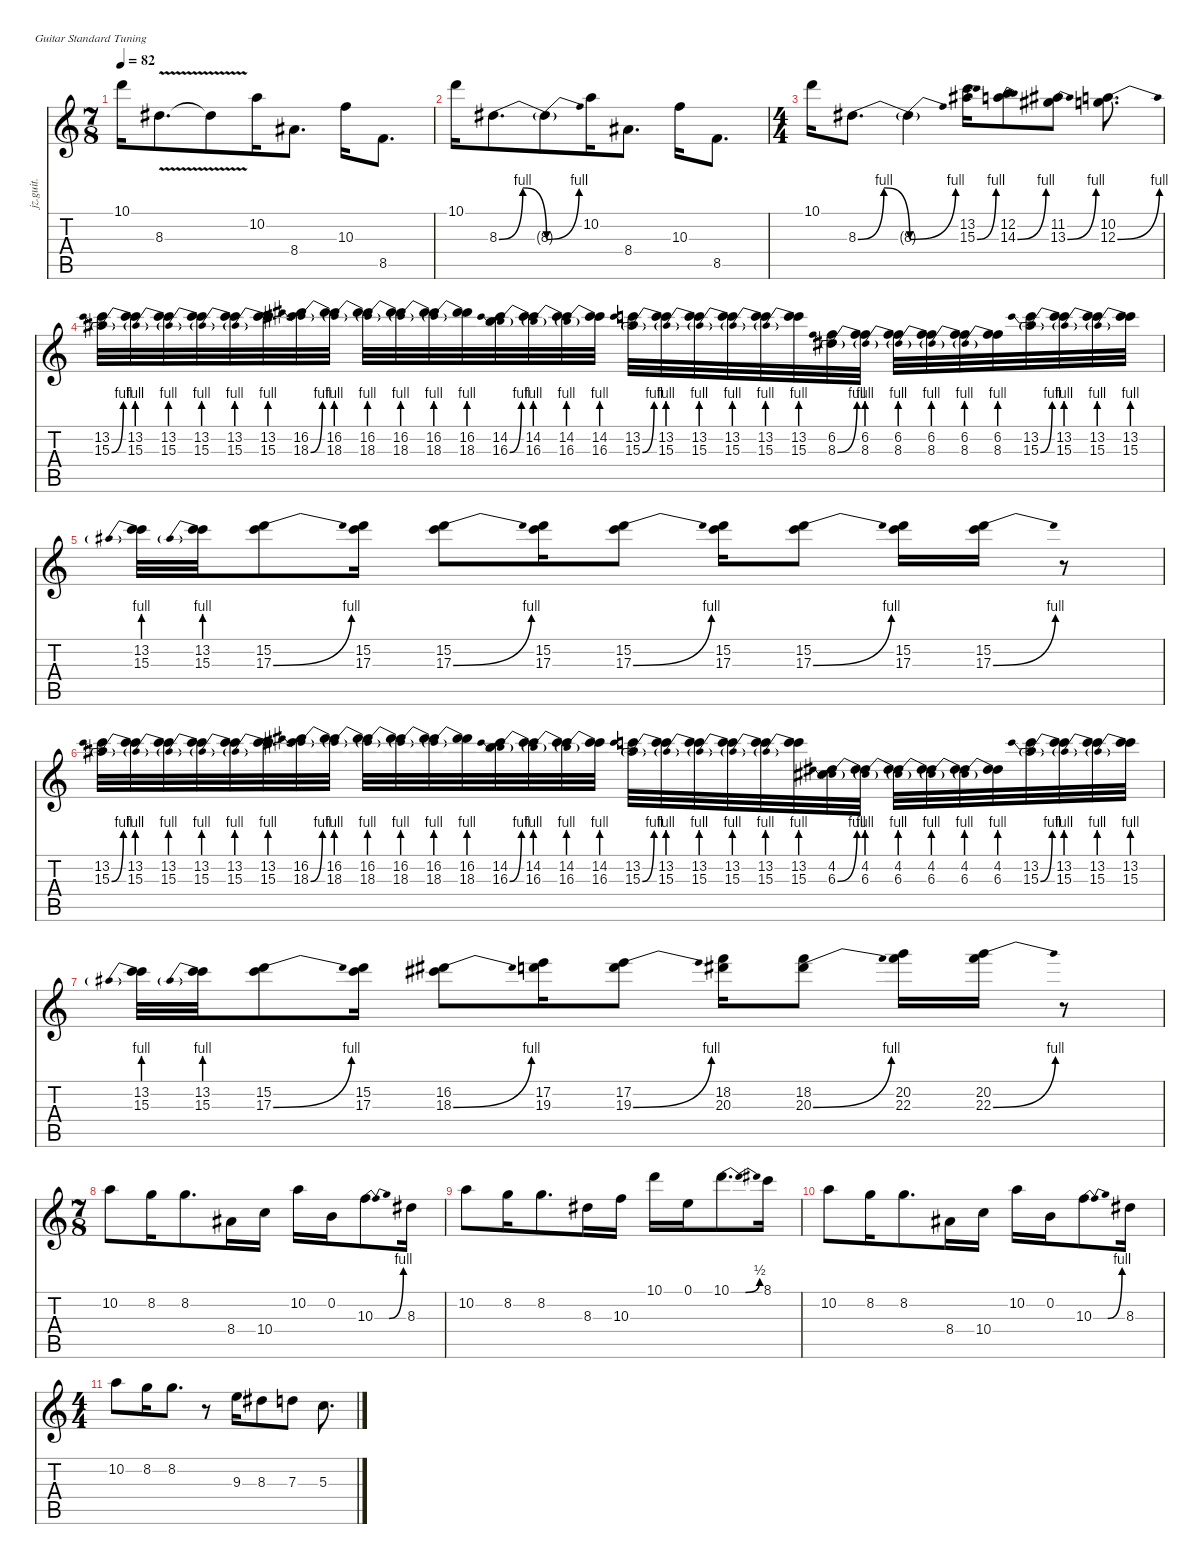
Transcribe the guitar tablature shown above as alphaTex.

\defaultSystemsLayout 4
\hideDynamics
\bracketExtendMode nobrackets
\track ("Lead 1 (jonny)" "jz.guit.") {instrument electricguitarjazz}
\staff {score tabs}
\tuning (E4 B3 G3 D3 A2 E2)
\ts (7 8)
\tempo 82
\clef g2
\ks c
10.1.16{dy f} 8.3{v acc #}.8{d} 8.3{v t acc #}.8 10.2.16 8.4{acc #}.8{d} 10.3.16 8.5.8{d} |
10.1.16 8.3{be (bendrelease 0 0 30 4 30 4 60 0) acc #}.8{d} 8.3{be (bend 0 0 60 4) t acc #}.8 10.2.16 8.4{acc #}.8{d} 10.3.16 8.5.8{d} |
\ts (4 4)
10.1.16 8.3{be (bendrelease 0 0 30 4 30 4 60 0) acc #}.8{d} 8.3{be (bend 0 0 60 4) t acc #}.4 (13.2 15.3{be (bend 0 0 30 4) acc #}).16 (12.2 14.3{be (bend 0 0 30 4)}).8 (11.2{acc #} 13.3{be (bend 0 0 30 4) acc #}).8 (10.2 12.3{be (bend 0 0 30 4)}).8{d} |
(13.2 15.3{be (bend 0 0 30 4) acc #}).32 (13.2 15.3{be (prebend 0 4 60 4)}).32 (13.2 15.3{be (prebend 0 4 60 4)}).32 (13.2 15.3{be (prebend 0 4 60 4)}).32 (13.2 15.3{be (prebend 0 4 60 4)}).32 (13.2 15.3{be (prebend 0 4 60 4)}).32 (16.2{acc #} 18.3{be (bend 0 0 30 4) acc #}).32 (16.2{acc #} 18.3{be (prebend 0 4 60 4)}).32 (16.2{acc #} 18.3{be (prebend 0 4 60 4)}).32 (16.2{acc #} 18.3{be (prebend 0 4 60 4)}).32 (16.2{acc #} 18.3{be (prebend 0 4 60 4)}).32 (16.2{acc #} 18.3{be (prebend 0 4 60 4)}).32 (14.2{acc #} 16.3{be (bend 0 0 30 4)}).32 (14.2{acc #} 16.3{be (prebend 0 4 60 4)}).32 (14.2{acc #} 16.3{be (prebend 0 4 60 4)}).32 (14.2{acc #} 16.3{be (prebend 0 4 60 4)}).32 (13.2 15.3{be (bend 0 0 30 4) acc #}).32 (13.2 15.3{be (prebend 0 4 60 4)}).32 (13.2 15.3{be (prebend 0 4 60 4)}).32 (13.2 15.3{be (prebend 0 4 60 4)}).32 (13.2 15.3{be (prebend 0 4 60 4)}).32 (13.2 15.3{be (prebend 0 4 60 4)}).32 (6.2 8.3{be (bend 0 0 30 4) acc #}).32 (6.2 8.3{be (prebend 0 4 60 4)}).32 (6.2 8.3{be (prebend 0 4 60 4)}).32 (6.2 8.3{be (prebend 0 4 60 4)}).32 (6.2 8.3{be (prebend 0 4 60 4)}).32 (6.2 8.3{be (prebend 0 4 60 4)}).32 (13.2 15.3{be (bend 0 0 30 4) acc #}).32 (13.2 15.3{be (prebend 0 4 60 4)}).32 (13.2 15.3{be (prebend 0 4 60 4)}).32 (13.2 15.3{be (prebend 0 4 60 4)}).32 |
(13.2 15.3{be (prebend 0 4 60 4)}).32 (13.2 15.3{be (prebend 0 4 60 4)}).32 (15.2 17.3{be (bend 0 0 30 4)}).8 (15.2 17.3).16 (15.2 17.3{be (bend 0 0 30 4)}).8 (15.2 17.3).16 (15.2 17.3{be (bend 0 0 30 4)}).8 (15.2 17.3).16 (15.2 17.3{be (bend 0 0 30 4)}).8 (15.2 17.3).16 (15.2 17.3{be (bend 0 0 30 4)}).16 r.8 |
(13.2 15.3{be (bend 0 0 30 4) acc #}).32 (13.2 15.3{be (prebend 0 4 60 4)}).32 (13.2 15.3{be (prebend 0 4 60 4)}).32 (13.2 15.3{be (prebend 0 4 60 4)}).32 (13.2 15.3{be (prebend 0 4 60 4)}).32 (13.2 15.3{be (prebend 0 4 60 4)}).32 (16.2{acc #} 18.3{be (bend 0 0 30 4) acc #}).32 (16.2{acc #} 18.3{be (prebend 0 4 60 4)}).32 (16.2{acc #} 18.3{be (prebend 0 4 60 4)}).32 (16.2{acc #} 18.3{be (prebend 0 4 60 4)}).32 (16.2{acc #} 18.3{be (prebend 0 4 60 4)}).32 (16.2{acc #} 18.3{be (prebend 0 4 60 4)}).32 (14.2{acc #} 16.3{be (bend 0 0 30 4)}).32 (14.2{acc #} 16.3{be (prebend 0 4 60 4)}).32 (14.2{acc #} 16.3{be (prebend 0 4 60 4)}).32 (14.2{acc #} 16.3{be (prebend 0 4 60 4)}).32 (13.2 15.3{be (bend 0 0 30 4) acc #}).32 (13.2 15.3{be (prebend 0 4 60 4)}).32 (13.2 15.3{be (prebend 0 4 60 4)}).32 (13.2 15.3{be (prebend 0 4 60 4)}).32 (13.2 15.3{be (prebend 0 4 60 4)}).32 (13.2 15.3{be (prebend 0 4 60 4)}).32 (4.2{acc #} 6.3{be (bend 0 0 30 4) acc #}).32 (4.2{acc #} 6.3{be (prebend 0 4 60 4)}).32 (4.2{acc #} 6.3{be (prebend 0 4 60 4)}).32 (4.2{acc #} 6.3{be (prebend 0 4 60 4)}).32 (4.2{acc #} 6.3{be (prebend 0 4 60 4)}).32 (4.2{acc #} 6.3{be (prebend 0 4 60 4)}).32 (13.2 15.3{be (bend 0 0 30 4) acc #}).32 (13.2 15.3{be (prebend 0 4 60 4)}).32 (13.2 15.3{be (prebend 0 4 60 4)}).32 (13.2 15.3{be (prebend 0 4 60 4)}).32 |
(13.2 15.3{be (prebend 0 4 60 4)}).32 (13.2 15.3{be (prebend 0 4 60 4)}).32 (15.2 17.3{be (bend 0 0 30 4)}).8 (15.2 17.3).16 (16.2{acc #} 18.3{be (bend 0 0 30 4) acc #}).8 (17.2 19.3).16 (17.2 19.3{be (bend 0 0 30 4)}).8 (18.2 20.3{acc #}).16 (18.2 20.3{be (bend 0 0 30 4) acc #}).8 (20.2 22.3).16 (20.2 22.3{be (bend 0 0 30 4)}).16 r.8 |
\ts (7 8)
10.2.8 8.2.16 8.2.8{d} 8.4{acc #}.16 10.4.16 10.2.16 0.2.16 10.3{be (bendrelease 0 0 25.0000008 4 36 4 15.999999599999999 0)}.8{d} 8.3{acc #}.16 |
10.2.8 8.2.16 8.2.8{d} 8.3{acc #}.16 10.3.16 10.1.16 0.1.16 10.1{be (bendrelease 0 0 24 2 37.0000008 2 15 0)}.8{d} 8.1.16 |
10.2.8 8.2.16 8.2.8{d} 8.4{acc #}.16 10.4.16 10.2.16 0.2.16 10.3{be (bendrelease 0 0 25.0000008 4 36 4 15.999999599999999 0)}.8{d} 8.3{acc #}.16 |
\ts (4 4)
10.2.8 8.2.16 8.2.8{d} r.8 9.3.16 8.3{acc #}.8 7.3.8 5.3.8{d}
